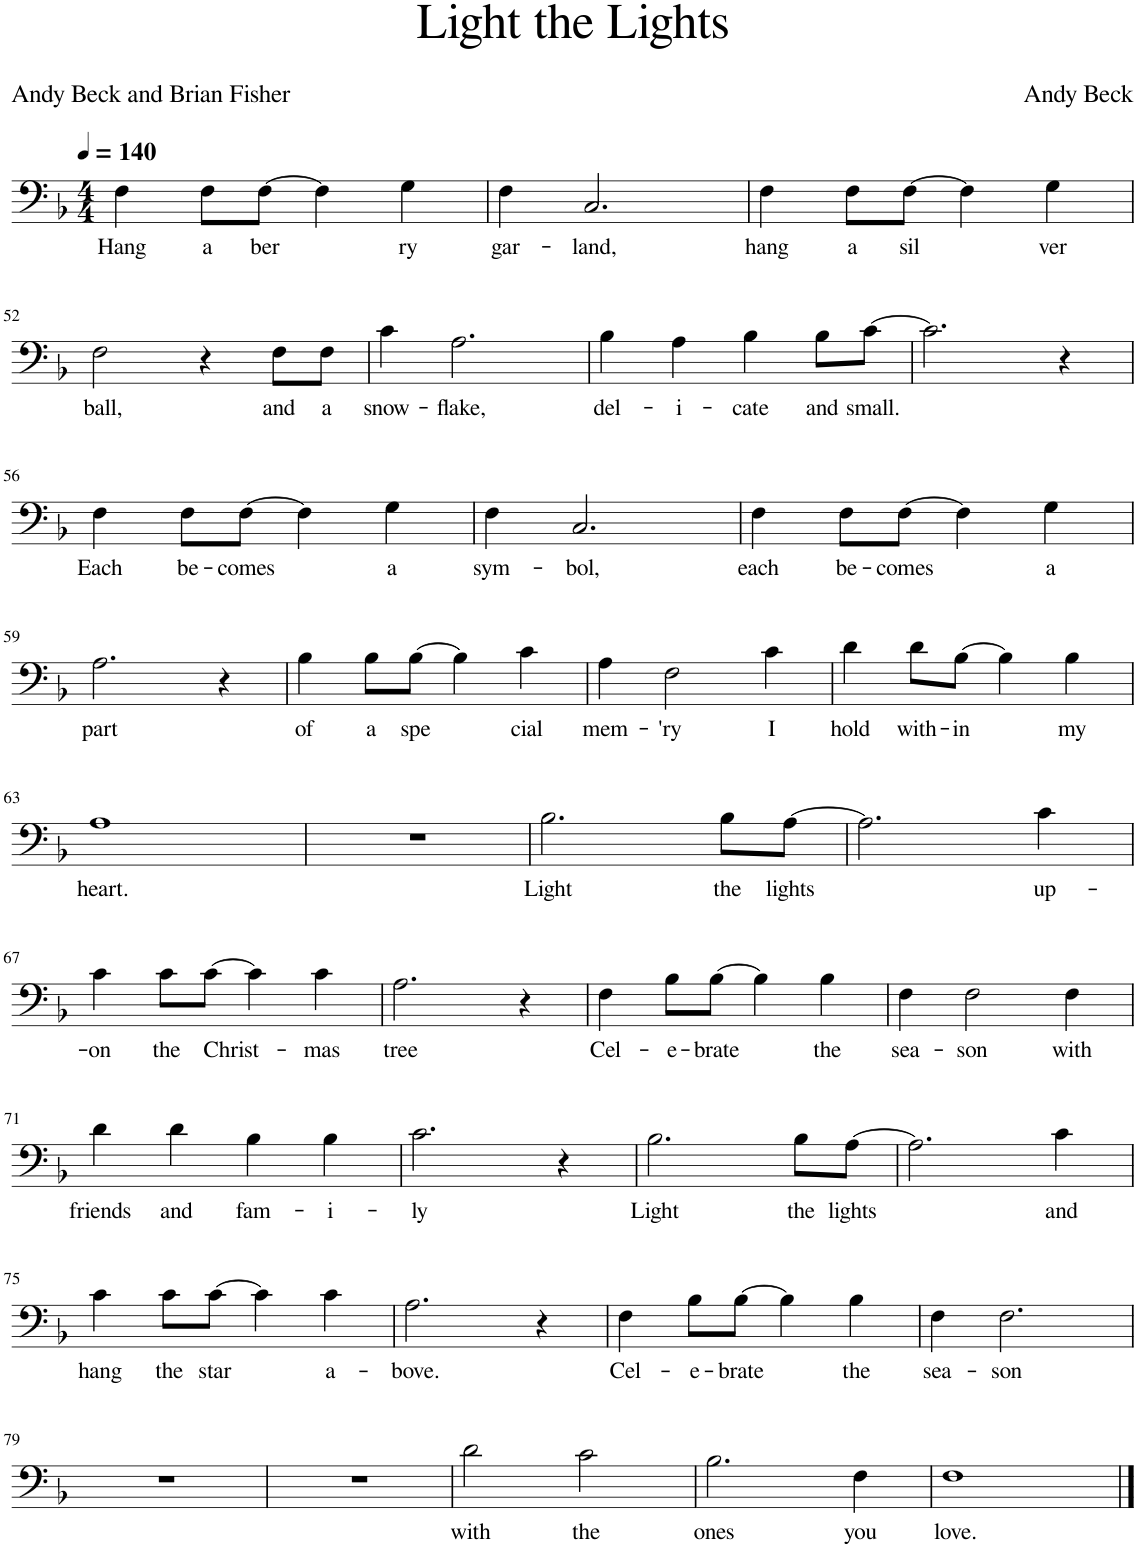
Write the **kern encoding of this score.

**kern	**text
*part1	*part1
*staff1	*staff1
*I"Piano	*
*I'Pno.	*
*clefF4	*
*k[b-]	*
*M4/4	*
*MM140	*
=49	=49
!	!LO:LY:b
4F\	Hang
!	!LO:LY:b
8F\L	a
!	!LO:LY:b
[8F\J	ber
4F\]	.
!	!LO:LY:b
4G\	ry
=50	=50
!	!LO:LY:b
4F\	gar-
!	!LO:LY:b
2.C/	-land,
=51	=51
!	!LO:LY:b
4F\	hang
!	!LO:LY:b
8F\L	a
!	!LO:LY:b
[8F\J	sil
4F\]	.
!	!LO:LY:b
4G\	ver
!!LO:LB:g=z
=52	=52
!	!LO:LY:b
2F\	ball,
4r	.
!	!LO:LY:b
8F\L	and
!	!LO:LY:b
8F\J	a
=53	=53
!	!LO:LY:b
4c\	snow-
!	!LO:LY:b
2.A\	-flake,
=54	=54
!	!LO:LY:b
4B-\	del-
!	!LO:LY:b
4A\	-i-
!	!LO:LY:b
4B-\	-cate
!	!LO:LY:b
8B-\L	and
!	!LO:LY:b
[8c\J	small.
=55	=55
2.c\]	.
4r	.
!!LO:LB:g=z
=56	=56
!	!LO:LY:b
4F\	Each
!	!LO:LY:b
8F\L	be-
!	!LO:LY:b
[8F\J	-comes
4F\]	.
!	!LO:LY:b
4G\	a
=57	=57
!	!LO:LY:b
4F\	sym-
!	!LO:LY:b
2.C/	-bol,
=58	=58
!	!LO:LY:b
4F\	each
!	!LO:LY:b
8F\L	be-
!	!LO:LY:b
[8F\J	-comes
4F\]	.
!	!LO:LY:b
4G\	a
!!LO:LB:g=z
=59	=59
!	!LO:LY:b
2.A\	part
4r	.
=60	=60
!	!LO:LY:b
4B-\	of
!	!LO:LY:b
8B-\L	a
!	!LO:LY:b
[8B-\J	spe
4B-\]	.
!	!LO:LY:b
4c\	cial
=61	=61
!	!LO:LY:b
4A\	mem-
!	!LO:LY:b
2F\	-'ry
!	!LO:LY:b
4c\	I
=62	=62
!	!LO:LY:b
4d\	hold
!	!LO:LY:b
8d\L	with-
!	!LO:LY:b
[8B-\J	-in
4B-\]	.
!	!LO:LY:b
4B-\	my
!!LO:LB:g=z
=63	=63
!	!LO:LY:b
1A	heart.
=64	=64
1r	.
=65	=65
!	!LO:LY:b
2.B-\	Light
!	!LO:LY:b
8B-\L	the
!	!LO:LY:b
[8A\J	lights
=66	=66
2.A\]	.
!	!LO:LY:b
4c\	up-
!!LO:LB:g=z
=67	=67
!	!LO:LY:b
4c\	-on
!	!LO:LY:b
8c\L	the
!	!LO:LY:b
[8c\J	Christ-
4c\]	.
!	!LO:LY:b
4c\	mas
=68	=68
!	!LO:LY:b
2.A\	tree
4r	.
=69	=69
!	!LO:LY:b
4F\	Cel-
!	!LO:LY:b
8B-\L	-e-
!	!LO:LY:b
[8B-\J	-brate
4B-\]	.
!	!LO:LY:b
4B-\	the
=70	=70
!	!LO:LY:b
4F\	sea-
!	!LO:LY:b
2F\	-son
!	!LO:LY:b
4F\	with
!!LO:LB:g=z
=71	=71
!	!LO:LY:b
4d\	friends
!	!LO:LY:b
4d\	and
!	!LO:LY:b
4B-\	fam-
!	!LO:LY:b
4B-\	-i-
=72	=72
!	!LO:LY:b
2.c\	-ly
4r	.
=73	=73
!	!LO:LY:b
2.B-\	Light
!	!LO:LY:b
8B-\L	the
!	!LO:LY:b
[8A\J	lights
=74	=74
2.A\]	.
!	!LO:LY:b
4c\	and
!!LO:LB:g=z
=75	=75
!	!LO:LY:b
4c\	hang
!	!LO:LY:b
8c\L	the
!	!LO:LY:b
[8c\J	star
4c\]	.
!	!LO:LY:b
4c\	a-
=76	=76
!	!LO:LY:b
2.A\	-bove.
4r	.
=77	=77
!	!LO:LY:b
4F\	Cel-
!	!LO:LY:b
8B-\L	-e-
!	!LO:LY:b
[8B-\J	-brate
4B-\]	.
!	!LO:LY:b
4B-\	the
=78	=78
!	!LO:LY:b
4F\	sea-
!	!LO:LY:b
2.F\	-son
!!LO:LB:g=z
=79	=79
1r	.
=80	=80
1r	.
=81	=81
!	!LO:LY:b
2d\	with
!	!LO:LY:b
2c\	the
=82	=82
!	!LO:LY:b
2.B-\	ones
!	!LO:LY:b
4F\	you
=83	=83
!	!LO:LY:b
1F	love.
==	==
*-	*-
